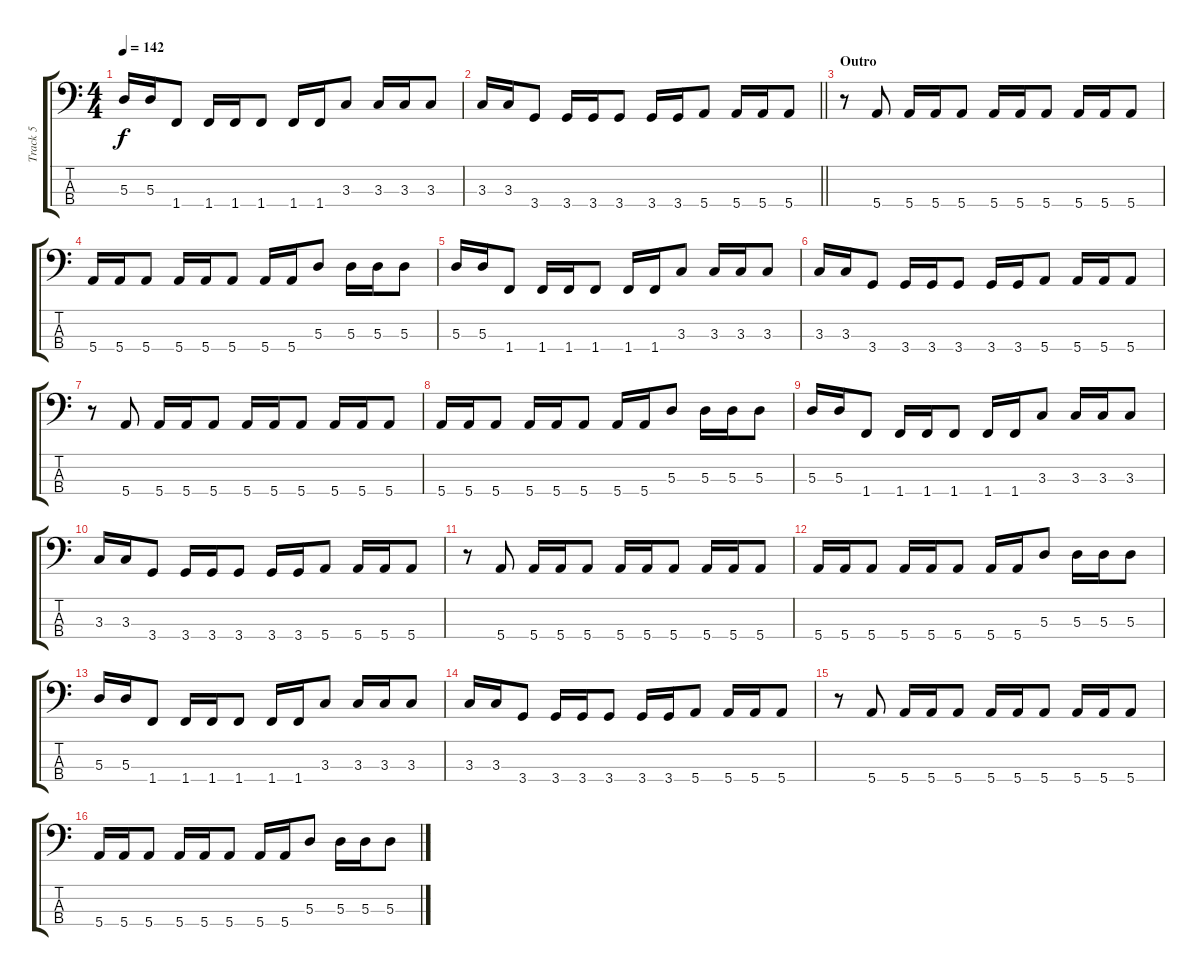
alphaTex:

\track ("Track 5" "Track 5") {instrument electricbasspick}
\staff {score tabs}
\tuning (G2 D2 A1 E1) {hide}
\ts (4 4)
\tempo 142
\clef f4
\ks c
5.3.16{dy f} 5.3.16 1.4.8 1.4.16 1.4.16 1.4.8 1.4.16 1.4.16 3.3.8 3.3.16 3.3.16 3.3.8 |
\barLineRight lightlight
3.3.16 3.3.16 3.4.8 3.4.16 3.4.16 3.4.8 3.4.16 3.4.16 5.4.8 5.4.16 5.4.16 5.4.8 |
\section ("" "Outro")
r.8 5.4.8 5.4.16 5.4.16 5.4.8 5.4.16 5.4.16 5.4.8 5.4.16 5.4.16 5.4.8 |
5.4.16 5.4.16 5.4.8 5.4.16 5.4.16 5.4.8 5.4.16 5.4.16 5.3.8 5.3.16 5.3.16 5.3.8 |
5.3.16 5.3.16 1.4.8 1.4.16 1.4.16 1.4.8 1.4.16 1.4.16 3.3.8 3.3.16 3.3.16 3.3.8 |
3.3.16 3.3.16 3.4.8 3.4.16 3.4.16 3.4.8 3.4.16 3.4.16 5.4.8 5.4.16 5.4.16 5.4.8 |
r.8 5.4.8 5.4.16 5.4.16 5.4.8 5.4.16 5.4.16 5.4.8 5.4.16 5.4.16 5.4.8 |
5.4.16 5.4.16 5.4.8 5.4.16 5.4.16 5.4.8 5.4.16 5.4.16 5.3.8 5.3.16 5.3.16 5.3.8 |
5.3.16 5.3.16 1.4.8 1.4.16 1.4.16 1.4.8 1.4.16 1.4.16 3.3.8 3.3.16 3.3.16 3.3.8 |
3.3.16 3.3.16 3.4.8 3.4.16 3.4.16 3.4.8 3.4.16 3.4.16 5.4.8 5.4.16 5.4.16 5.4.8 |
r.8 5.4.8 5.4.16 5.4.16 5.4.8 5.4.16 5.4.16 5.4.8 5.4.16 5.4.16 5.4.8 |
5.4.16 5.4.16 5.4.8 5.4.16 5.4.16 5.4.8 5.4.16 5.4.16 5.3.8 5.3.16 5.3.16 5.3.8 |
5.3.16 5.3.16 1.4.8 1.4.16 1.4.16 1.4.8 1.4.16 1.4.16 3.3.8 3.3.16 3.3.16 3.3.8 |
3.3.16 3.3.16 3.4.8 3.4.16 3.4.16 3.4.8 3.4.16 3.4.16 5.4.8 5.4.16 5.4.16 5.4.8 |
r.8 5.4.8 5.4.16 5.4.16 5.4.8 5.4.16 5.4.16 5.4.8 5.4.16 5.4.16 5.4.8 |
5.4.16 5.4.16 5.4.8 5.4.16 5.4.16 5.4.8 5.4.16 5.4.16 5.3.8 5.3.16 5.3.16 5.3.8
